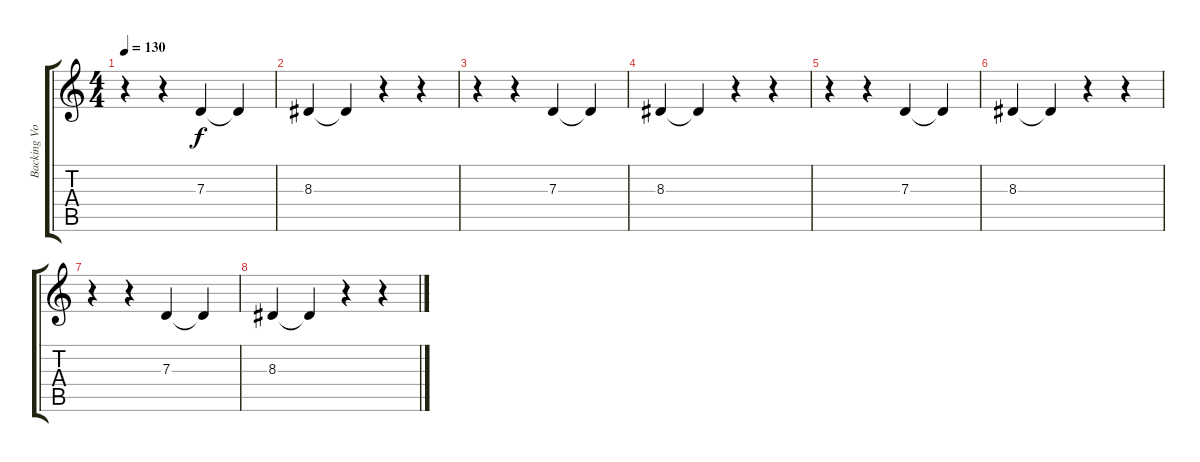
\track ("Backing Voice" "Backing Vo") {instrument choiraahs}
\staff {score tabs}
\tuning (E4 B3 G3 D3 A2 E2) {hide}
\ts (4 4)
\tempo 130
\clef g2
\ks c
r.4{dy f} r.4 7.3.4 7.3{t}.4 |
8.3.4 8.3{t}.4 r.4 r.4 |
r.4 r.4 7.3.4 7.3{t}.4 |
8.3.4 8.3{t}.4 r.4 r.4 |
r.4 r.4 7.3.4 7.3{t}.4 |
8.3.4 8.3{t}.4 r.4 r.4 |
r.4 r.4 7.3.4 7.3{t}.4 |
8.3.4 8.3{t}.4 r.4 r.4
